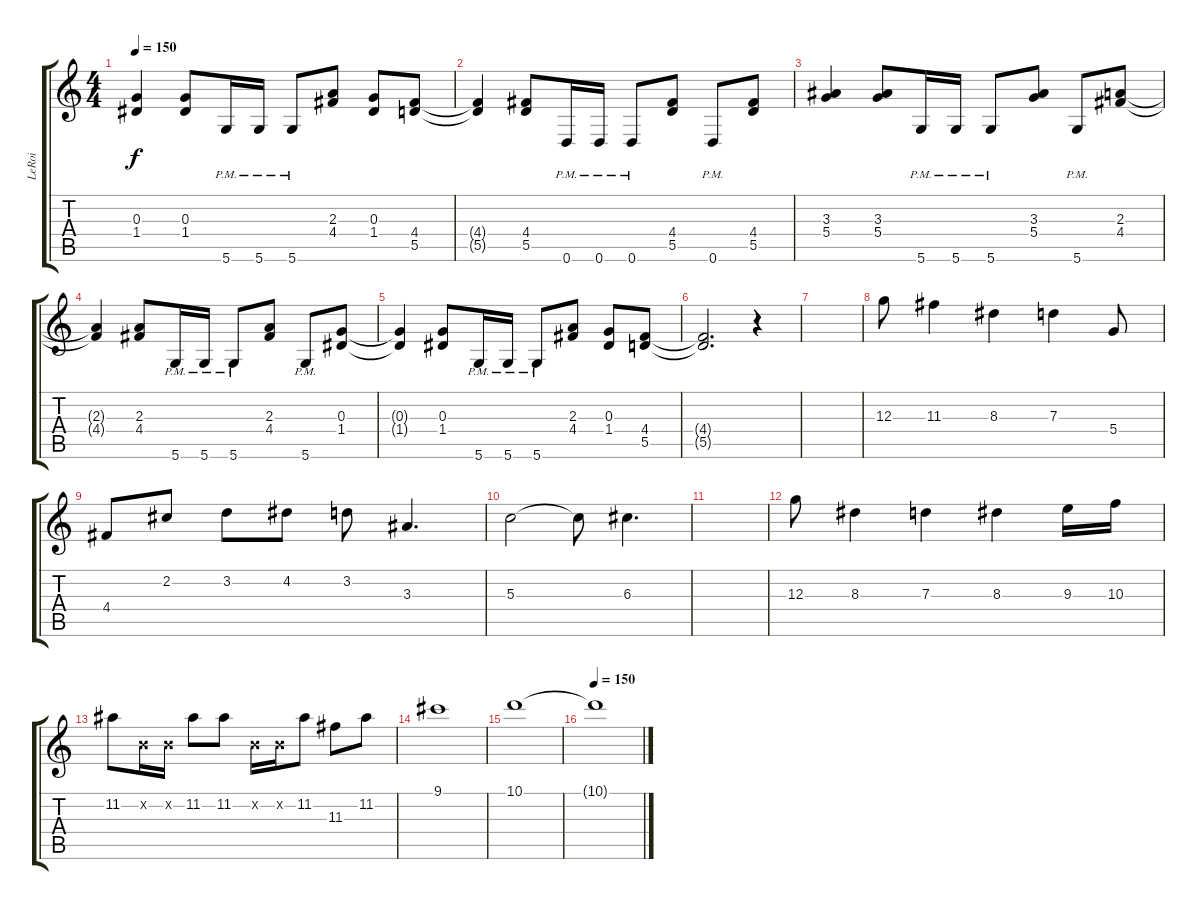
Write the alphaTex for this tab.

\track ("LeRoi" "LeRoi") {instrument distortionguitar}
\staff {score tabs}
\tuning (E4 B3 G3 D3 A2 D2) {hide}
\ts (4 4)
\tempo 150
\clef g2
\ks c
(0.3{t} 1.4{t}).4{dy f} (0.3 1.4).8 5.6{pm}.16 5.6{pm}.16 5.6{pm}.8 (2.3 4.4).8 (0.3 1.4).8 (4.4 5.5).8 |
(4.4{t} 5.5{t}).4 (4.4 5.5).8 0.6{pm}.16 0.6{pm}.16 0.6{pm}.8 (4.4 5.5).8 0.6{pm}.8 (4.4 5.5).8 |
(3.3 5.4).4 (3.3 5.4).8 5.6{pm}.16 5.6{pm}.16 5.6{pm}.8 (3.3 5.4).8 5.6{pm}.8 (2.3 4.4).8 |
(2.3{t} 4.4{t}).4 (2.3 4.4).8 5.6{pm}.16 5.6{pm}.16 5.6{pm}.8 (2.3 4.4).8 5.6{pm}.8 (0.3 1.4).8 |
(0.3{t} 1.4{t}).4 (0.3 1.4).8 5.6{pm}.16 5.6{pm}.16 5.6{pm}.8 (2.3 4.4).8 (0.3 1.4).8 (4.4 5.5).8 |
(4.4{t} 5.5{t}).2{d} r.4 |
|
12.3.8 11.3.4 8.3.4 7.3.4 5.4.8 |
4.4.8 2.2.8 3.2.8 4.2.8 3.2.8 3.3.4{d} |
5.3.2 5.3{t}.8 6.3.4{d} |
|
12.3.8 8.3.4 7.3.4 8.3.4 9.3.16 10.3.16 |
11.2.8 0.2{x}.16 0.2{x}.16 11.2.8 11.2.8 0.2{x}.16 0.2{x}.16 11.2.8 11.3.8 11.2.8 |
9.1.1 |
10.1.1 |
\tempo 150
10.1{t}.1{volume 0}
